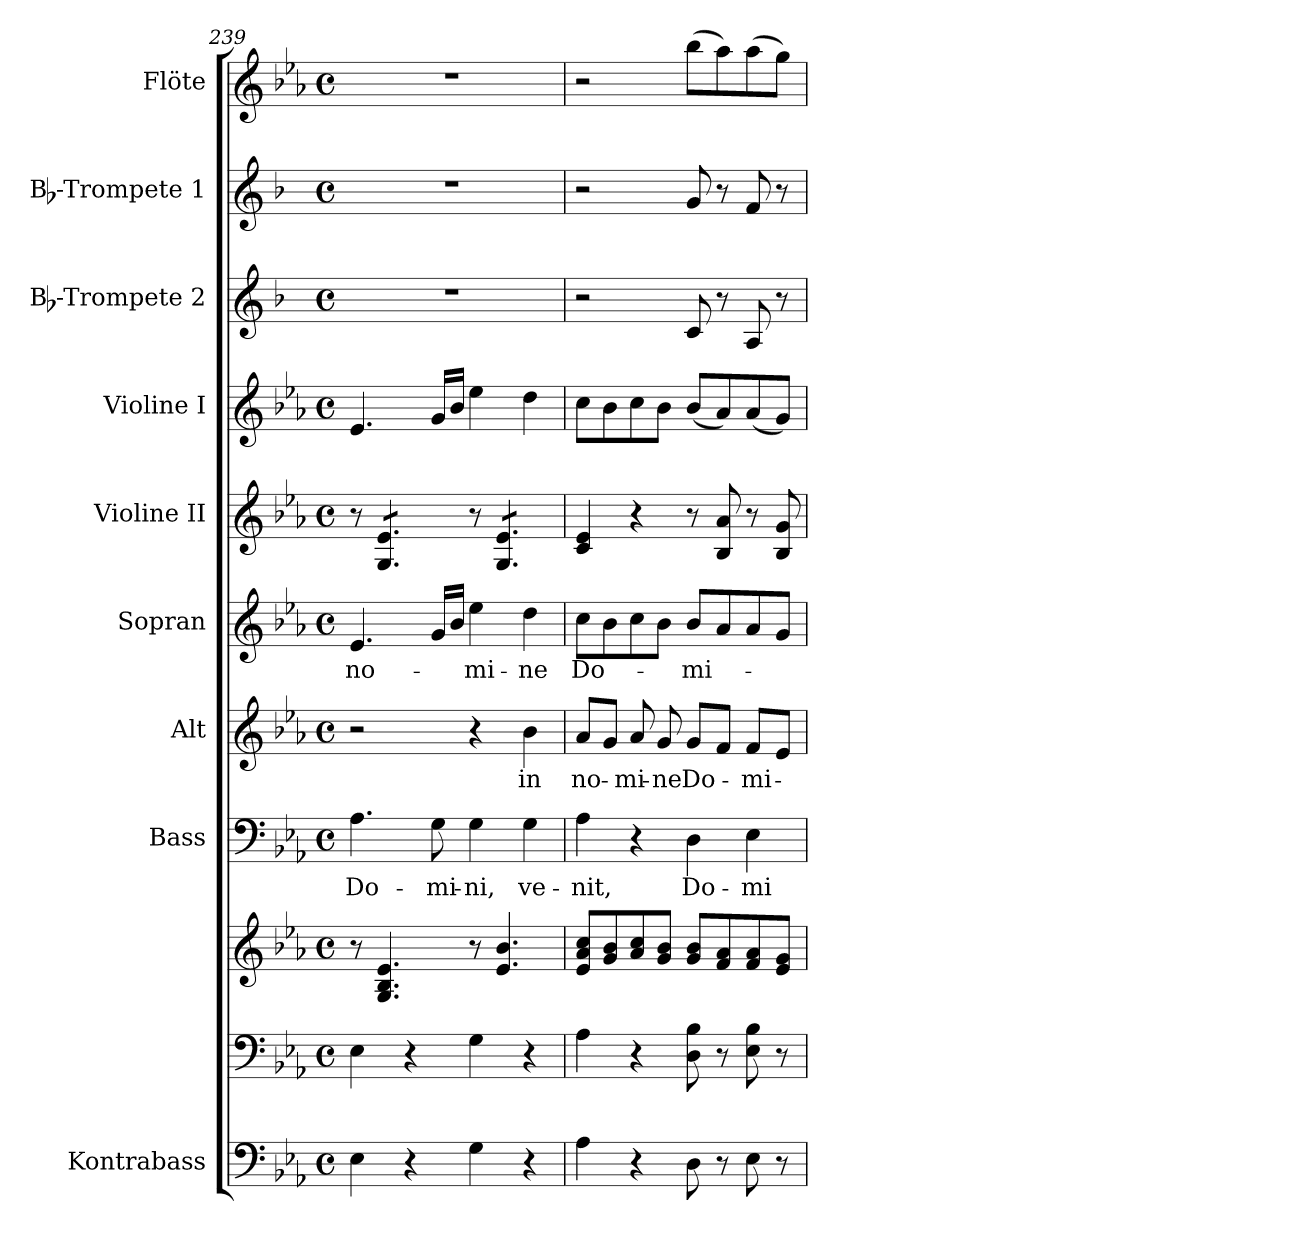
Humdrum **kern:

**kern	**kern	**kern	**kern	**text	**kern	**text	**kern	**text	**kern	**kern	**kern	**kern	**kern
*part10	*part9	*part9	*part8	*part8	*part7	*part7	*part6	*part6	*part5	*part4	*part3	*part2	*part1
*staff11	*staff10	*staff9	*staff8	*staff8	*staff7	*staff7	*staff6	*staff6	*staff5	*staff4	*staff3	*staff2	*staff1
*I"Kontrabass	*	*	*I"Bass	*	*I"Alt	*	*I"Sopran	*	*I"Violine II	*I"Violine I	*I"Bb-Trompete 2	*I"Bb-Trompete 1	*I"Flöte
*I'Kb.	*	*	*I'B.	*	*I'A.	*	*I'S.	*	*I'Vl. II	*I'Vl. I	*I'Bb Trp. 2	*I'Bb Trp. 1	*I'Fl.
*clefF4	*clefF4	*clefG2	*clefF4	*	*clefG2	*	*clefG2	*	*clefG2	*clefG2	*clefG2	*clefG2	*clefG2
*ITrd7c12	*	*	*	*	*	*	*	*	*	*	*ITrd1c2	*ITrd1c2	*
*k[b-e-a-]	*k[b-e-a-]	*k[b-e-a-]	*k[b-e-a-]	*	*k[b-e-a-]	*	*k[b-e-a-]	*	*k[b-e-a-]	*k[b-e-a-]	*k[b-e-a-]	*k[b-e-a-]	*k[b-e-a-]
*E-:	*E-:	*E-:	*E-:	*	*E-:	*	*E-:	*	*E-:	*E-:	*E-:	*E-:	*E-:
*M4/4	*M4/4	*M4/4	*M4/4	*	*M4/4	*	*M4/4	*	*M4/4	*M4/4	*M4/4	*M4/4	*M4/4
*met(c)	*met(c)	*met(c)	*met(c)	*	*met(c)	*	*met(c)	*	*met(c)	*met(c)	*met(c)	*met(c)	*met(c)
=239	=239	=239	=239	=239	=239	=239	=239	=239	=239	=239	=239	=239	=239
!	!	!	!	!LO:LY:b	!	!	!	!LO:LY:b	!	!	!	!	!
4EE-\	4E-\	8r	4.A-\	Do-	2r	.	4.e-/	no-	8r	4.e-/	1r	1r	1r
*	*	*	*	*	*	*	*	*	*tremolo	*	*	*	*
.	.	4.G/ 4.B-/ 4.e-/	.	.	.	.	.	.	8G/ 8e-/L	.	.	.	.
4r	4r	.	.	.	.	.	.	.	8G/ 8e-/	.	.	.	.
!	!	!	!	!LO:LY:b	!	!	!	!	!	!	!	!	!
.	.	.	8G\	-mi-	.	.	16g/LL	.	8G/ 8e-/J	16g/LL	.	.	.
.	.	.	.	.	.	.	16b-/JJ	.	.	16b-/JJ	.	.	.
!	!	!	!	!LO:LY:b	!	!	!	!LO:LY:b	!	!	!	!	!
4GG\	4G\	8r	4G\	-ni,	4r	.	4ee-\	-mi-	8r	4ee-\	.	.	.
.	.	4.e-/ 4.b-/	.	.	.	.	.	.	8G/ 8e-/L	.	.	.	.
!	!	!	!	!LO:LY:b	!	!LO:LY:b	!	!LO:LY:b	!	!	!	!	!
4r	4r	.	4G\	ve-	4b-\	in	4dd\	-ne	8G/ 8e-/	4dd\	.	.	.
.	.	.	.	.	.	.	.	.	8G/ 8e-/J	.	.	.	.
*	*	*	*	*	*	*	*	*	*Xtremolo	*	*	*	*
!!LO:PB:g=z
=240	=240	=240	=240	=240	=240	=240	=240	=240	=240	=240	=240	=240	=240
!	!	!	!	!LO:LY:b	!	!LO:LY:b	!	!LO:LY:b	!	!	!	!	!
4AA-\	4A-\	8e-/ 8a-/ 8cc/L	4A-\	-nit,	8a-/L	no-	8cc\L	Do-	4c/ 4e-/	8cc\L	2r	2r	2r
.	.	8g/ 8b-/	.	.	8g/J	.	8b-\	.	.	8b-\	.	.	.
!	!	!	!	!	!	!LO:LY:b	!	!	!	!	!	!	!
4r	4r	8a-/ 8cc/	4r	.	8a-/	-mi-	8cc\	.	4r	8cc\	.	.	.
!	!	!	!	!	!	!LO:LY:b	!	!	!	!	!	!	!
.	.	8g/ 8b-/J	.	.	8g/	-ne	8b-\J	.	.	8b-\J	.	.	.
!	!	!	!	!LO:LY:b	!	!LO:LY:b	!	!LO:LY:b	!	!	!	!	!
8DD\	8D\ 8B-\	8g/ 8b-/L	4D\	Do-	8g/L	Do-	8b-/L	-mi-	8r	(<8b-/L	8B-/	8f/	(>8bb-\L
8r	8r	8f/ 8a-/	.	.	8f/J	.	8a-/	.	8B-/ 8a-/	8a-/)	8r	8r	8aa-\)
!	!	!	!	!LO:LY:b	!	!LO:LY:b	!	!	!	!	!	!	!
8EE-\	8E-\ 8B-\	8f/ 8a-/	4E-\	-mi-	8f/L	-mi-	8a-/	.	8r	(<8a-/	8G/	8e-/	(>8aa-\
8r	8r	8e-/ 8g/J	.	.	8e-/J	.	8g/J	.	8B-/ 8g/	8g/J)	8r	8r	8gg\J)
=	=	=	=	=	=	=	=	=	=	=	=	=	=
*-	*-	*-	*-	*-	*-	*-	*-	*-	*-	*-	*-	*-	*-
